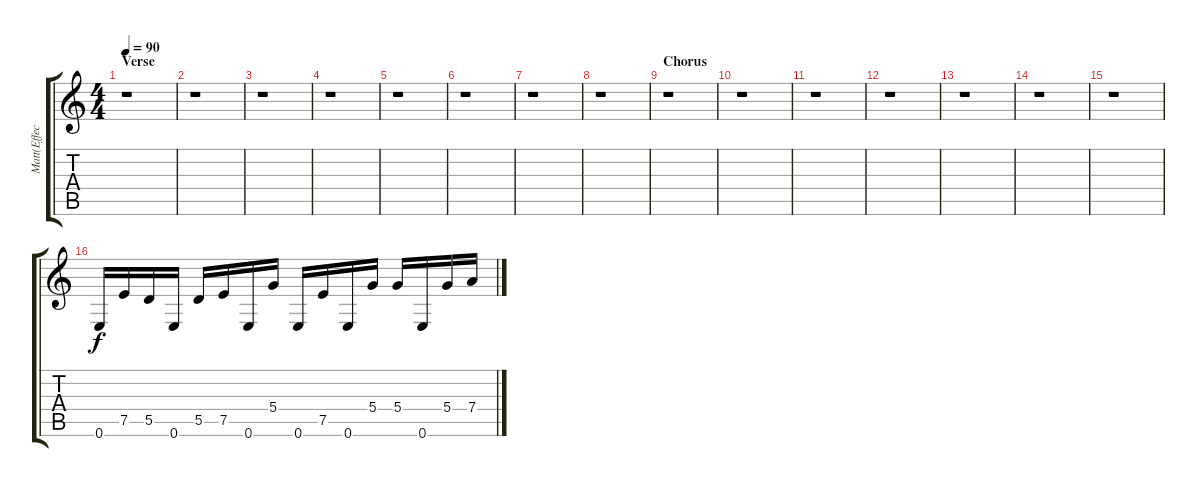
\track ("Matt(Effect)" "Matt(Effec") {instrument distortionguitar}
\staff {score tabs}
\tuning (E4 B3 G3 D3 A2 E2) {hide}
\ts (4 4)
\section ("" "Verse")
\tempo 90
\clef g2
\ks c
r.1{dy f} |
r.1 |
r.1 |
r.1 |
r.1 |
r.1 |
r.1 |
r.1 |
\section ("" "Chorus")
r.1 |
r.1 |
r.1 |
r.1 |
r.1 |
r.1 |
r.1 |
0.6.16 7.5.16 5.5.16 0.6.16 5.5.16 7.5.16 0.6.16 5.4.16 0.6.16 7.5.16 0.6.16 5.4.16 5.4.16 0.6.16 5.4.16 7.4.16
